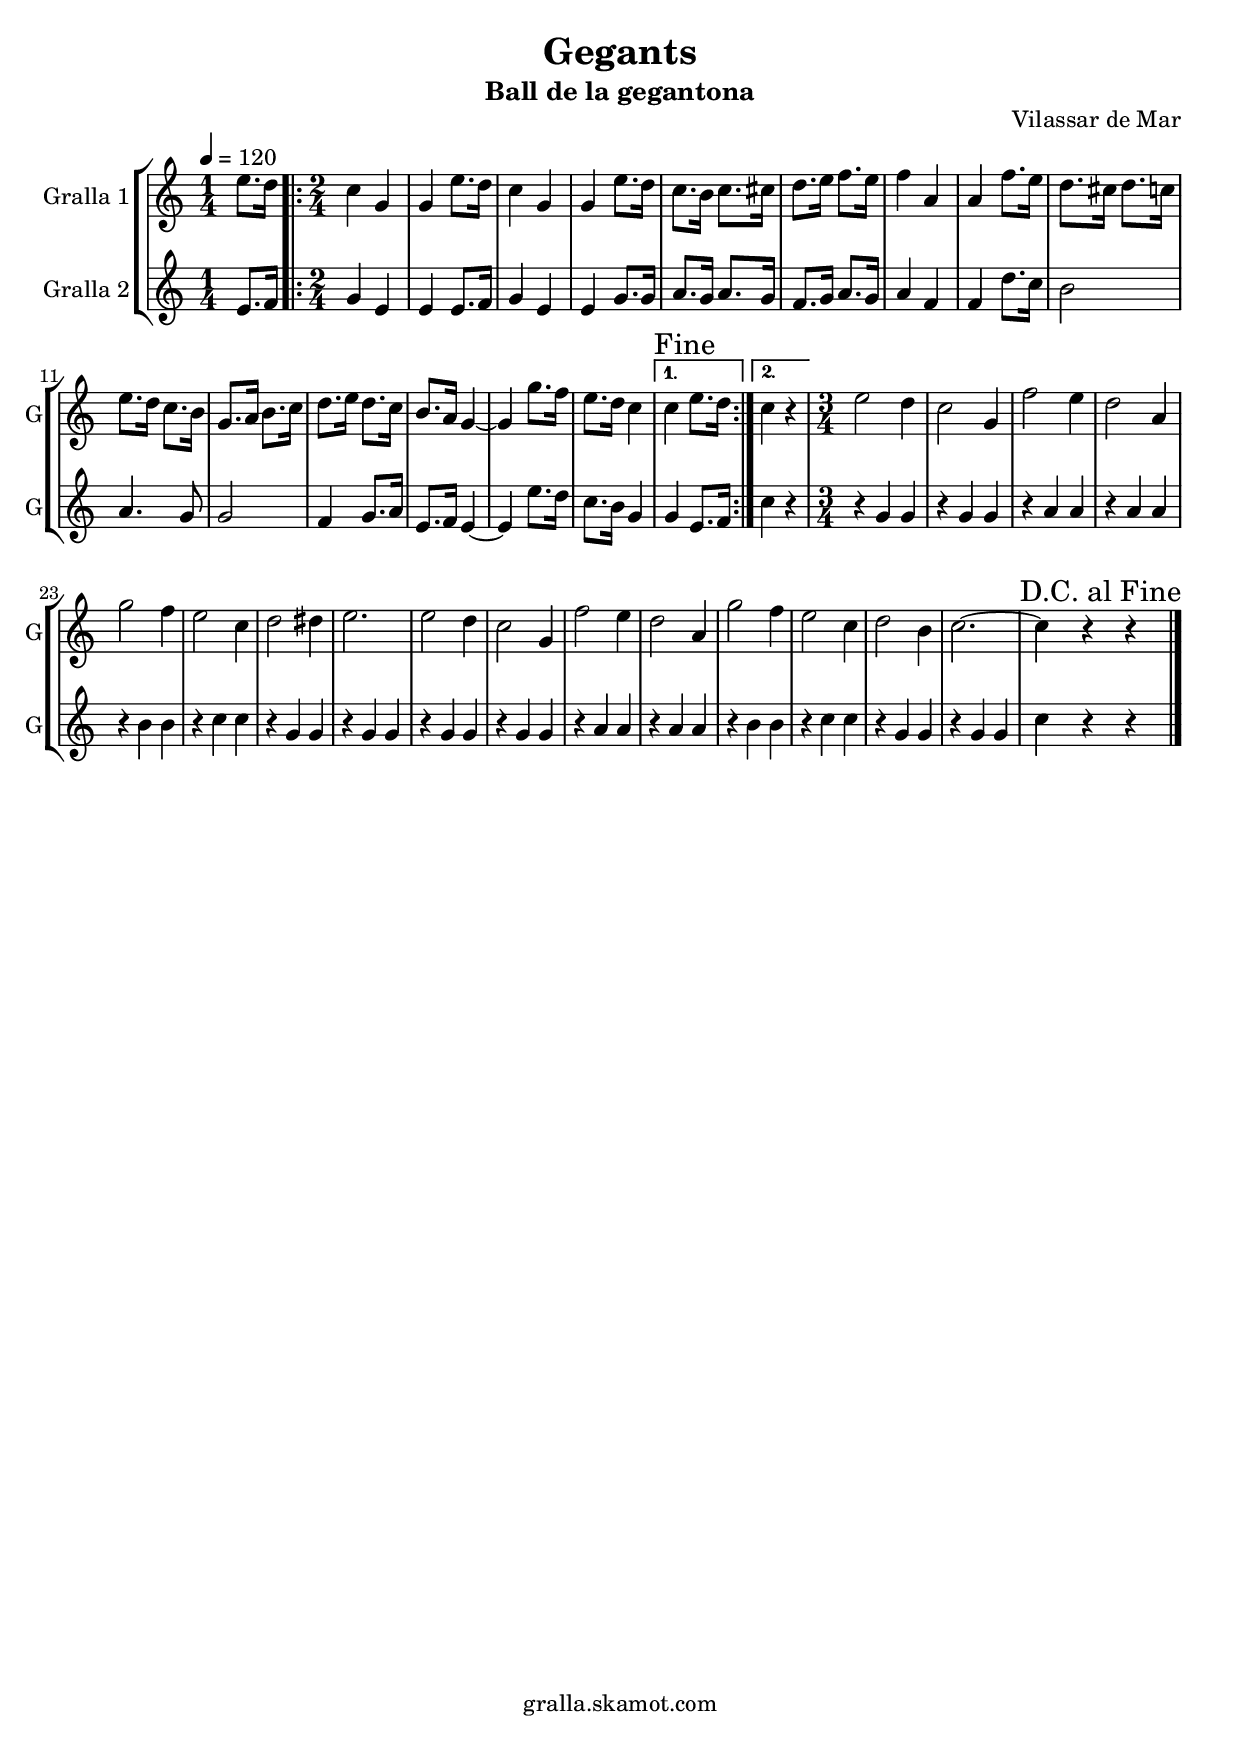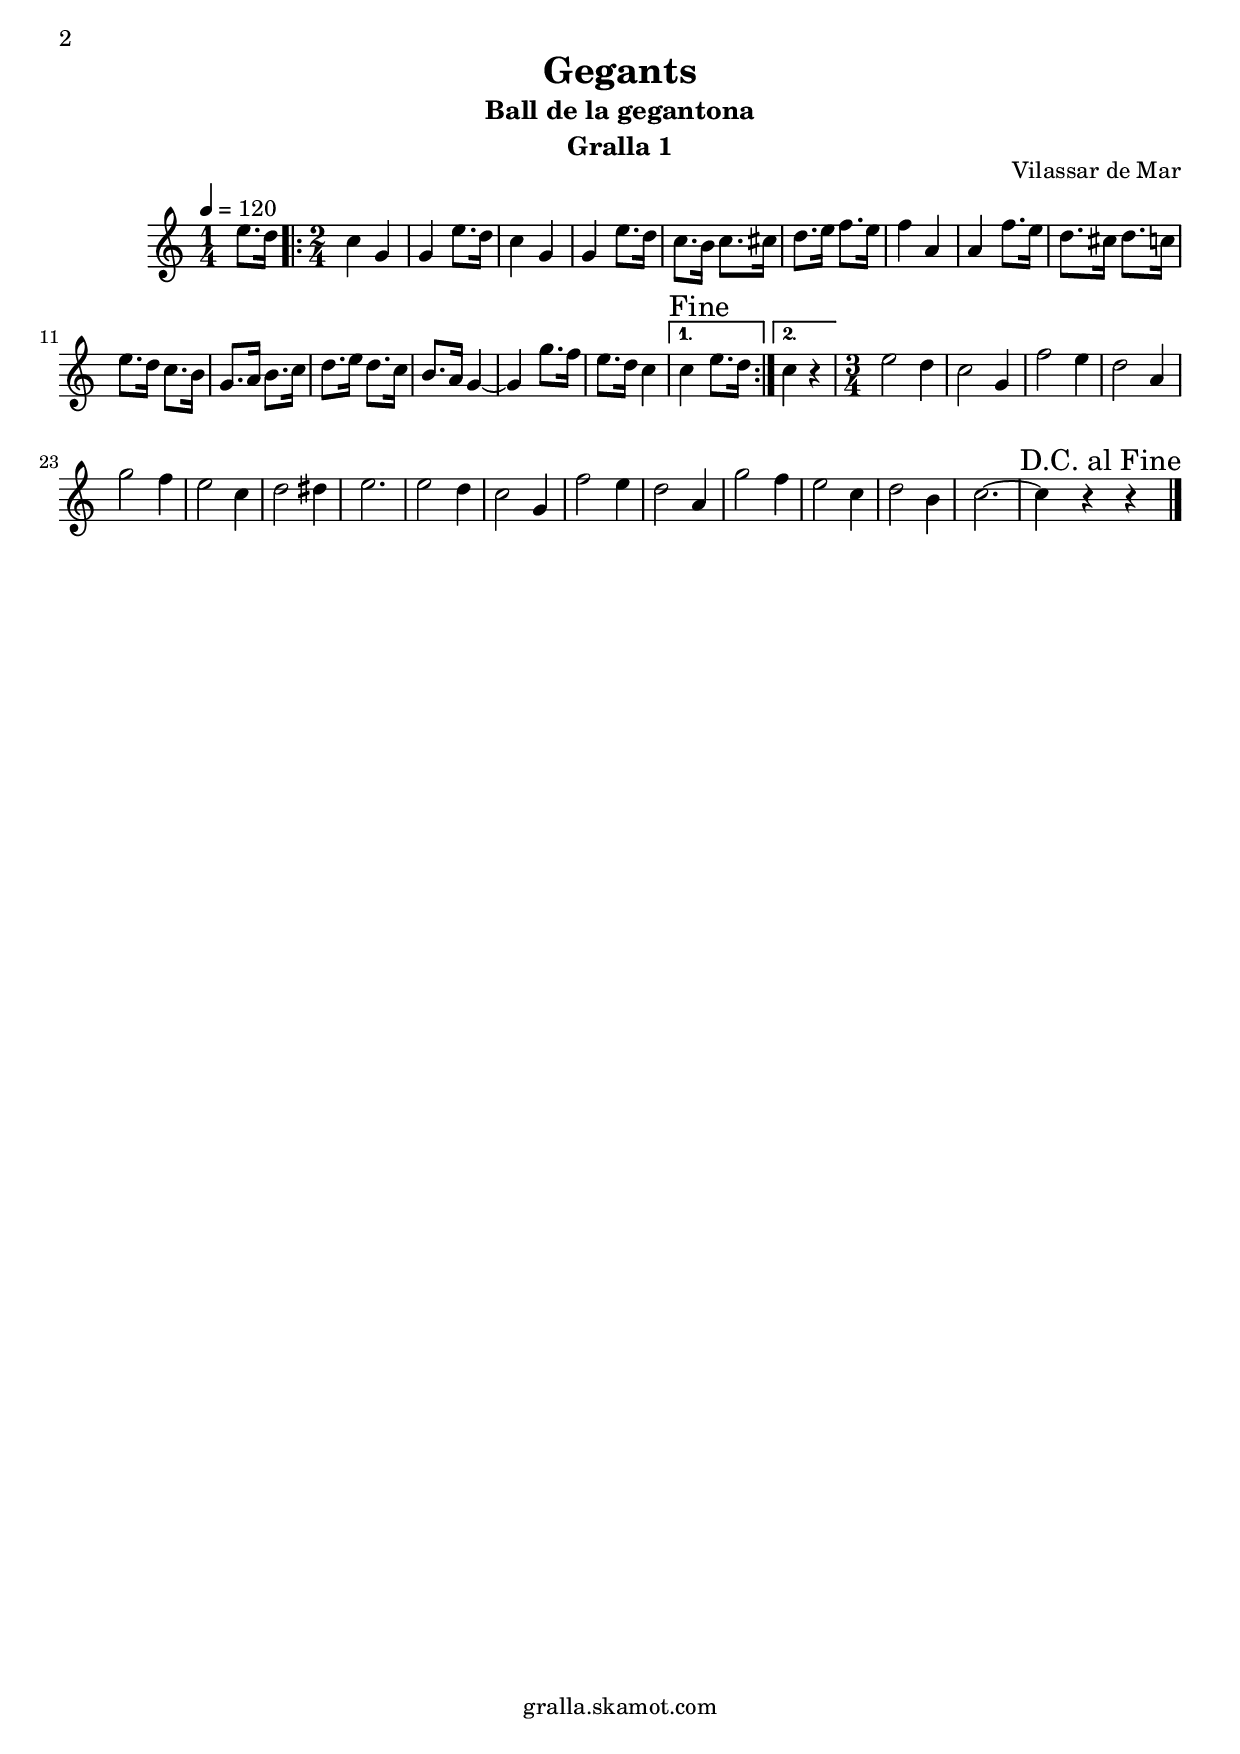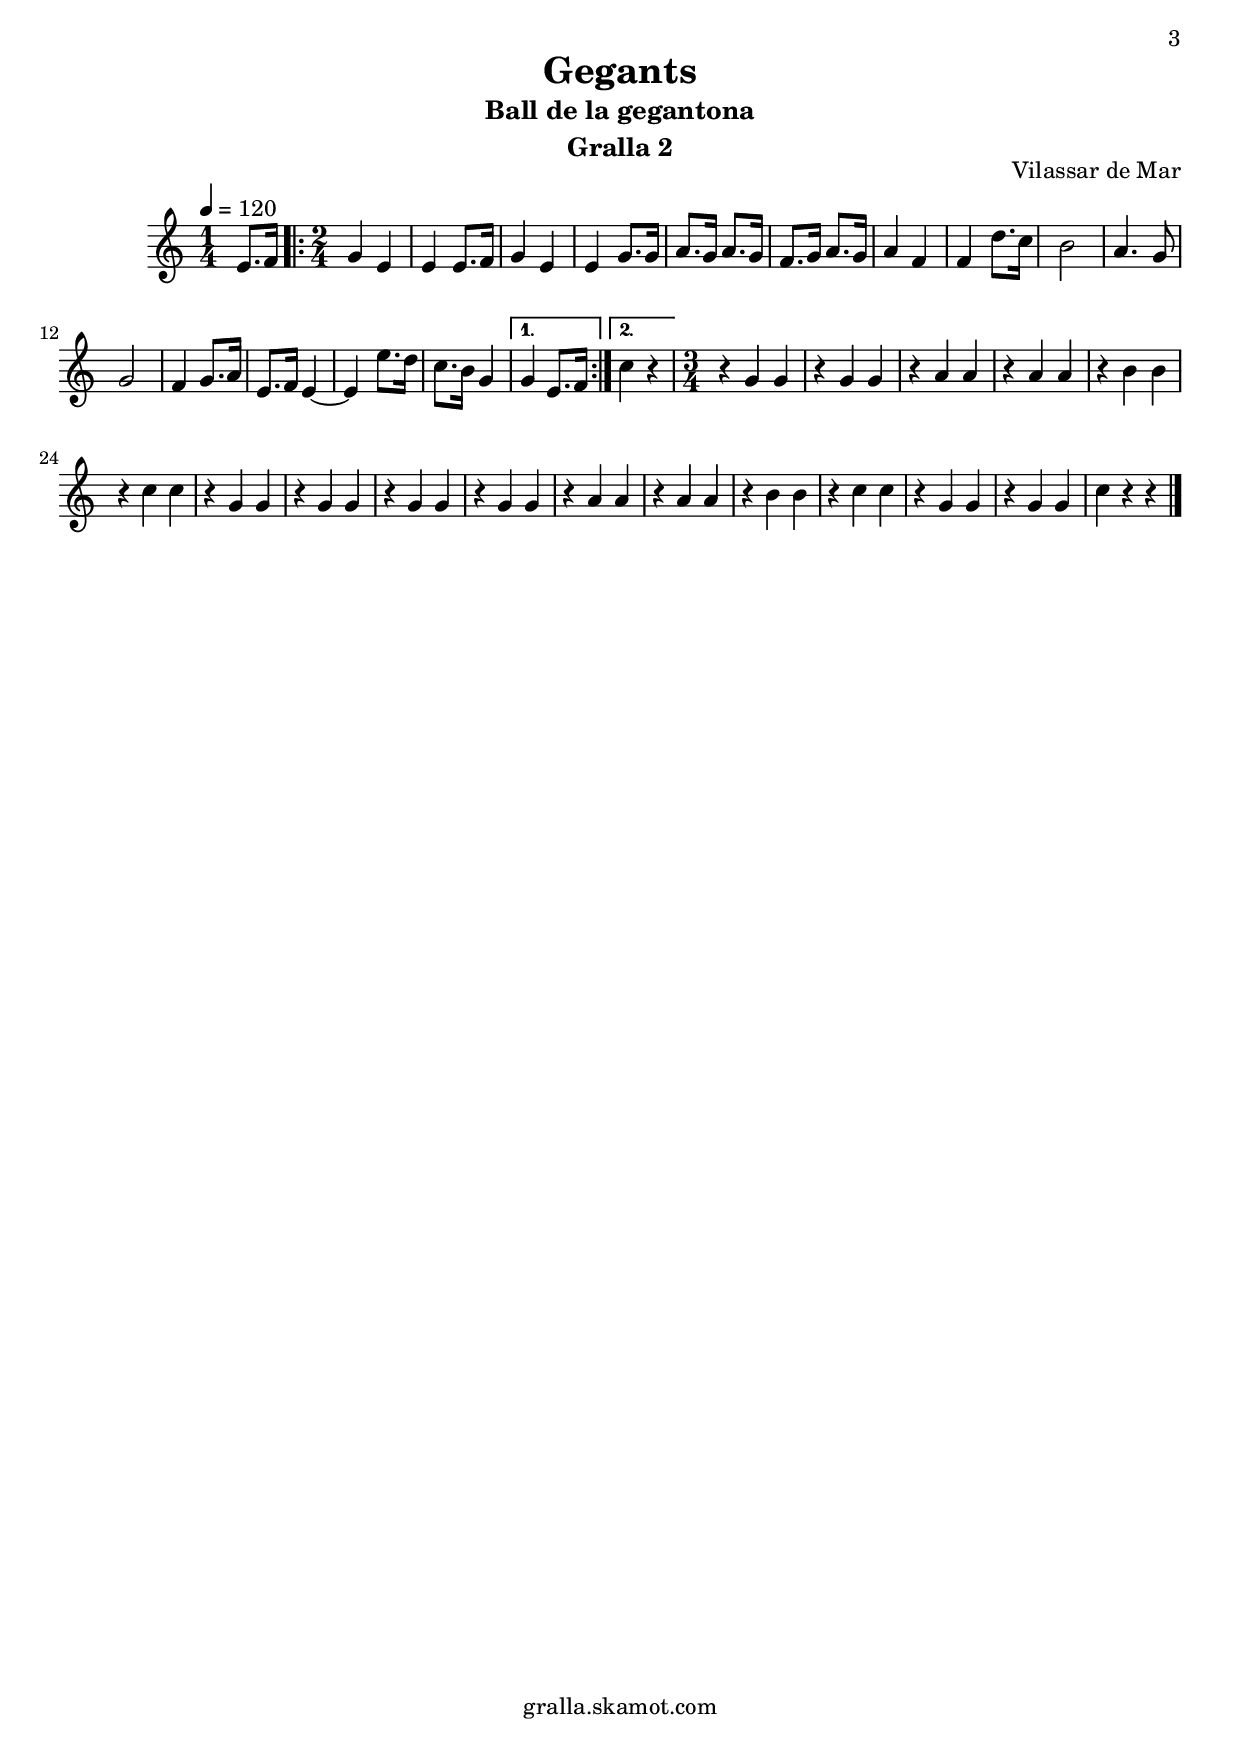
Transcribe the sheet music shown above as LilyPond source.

\version "2.16.2"

\header {
  dedication=""
  title="Gegants"
  subtitle="Ball de la gegantona"
  subsubtitle=""
  poet=""
  meter=""
  piece=""
  composer=""
  arranger=""
  opus="Vilassar de Mar"
  instrument=""
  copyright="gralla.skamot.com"
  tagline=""
}

liniaroAa =
\relative e''
{
  \tempo 4=120
  \clef treble
  \key c \major
  \time 1/4
  e8. d16  |
  \time 2/4   \repeat volta 2 { c4 g  |
  g4 e'8. d16  |
  c4 g  |
  %05
  g4 e'8. d16  |
  c8. b16 c8. cis16  |
  d8. e16 f8. e16  |
  f4 a,  |
  a4 f'8. e16  |
  %10
  d8. cis16 d8. c16  |
  e8. d16 c8. b16  |
  g8. a16 b8. c16  |
  d8. e16 d8. c16  |
  b8. a16 g4 ~  |
  %15
  g4 g'8. f16  |
  e8. d16 c4 }
  \alternative { { \mark "Fine" c4 e8. d16 }
  { c4 r } }
  \time 3/4   e2 d4  |
  %20
  c2 g4  |
  f'2 e4  |
  d2 a4  |
  g'2 f4  |
  e2 c4  |
  %25
  d2 dis4  |
  e2.  |
  e2 d4  |
  c2 g4  |
  f'2 e4  |
  %30
  d2 a4  |
  g'2 f4  |
  e2 c4  |
  d2 b4  |
  c2. ~  |
  %35
  \mark "D.C. al Fine" c4 r r  \bar "|."
}

liniaroAb =
\relative e'
{
  \tempo 4=120
  \clef treble
  \key c \major
  \time 1/4
  e8. f16  |
  \time 2/4   \repeat volta 2 { g4 e  |
  e4 e8. f16  |
  g4 e  |
  %05
  e4 g8. g16  |
  a8. g16 a8. g16  |
  f8. g16 a8. g16  |
  a4 f  |
  f4 d'8. c16  |
  %10
  b2  |
  a4. g8  |
  g2  |
  f4 g8. a16  |
  e8. f16 e4 ~  |
  %15
  e4 e'8. d16  |
  c8. b16 g4 }
  \alternative { { g4 e8. f16 }
  { c'4 r } }
  \time 3/4   r4 g g  |
  %20
  r4 g g  |
  r4 a a  |
  r4 a a  |
  r4 b b  |
  r4 c c  |
  %25
  r4 g g  |
  r4 g g  |
  r4 g g  |
  r4 g g  |
  r4 a a  |
  %30
  r4 a a  |
  r4 b b  |
  r4 c c  |
  r4 g g  |
  r4 g g  |
  %35
  c4 r r  \bar "|."
}

\bookpart {
  \score {
    \new StaffGroup {
      \override Score.RehearsalMark #'self-alignment-X = #LEFT
      <<
        \new Staff \with {instrumentName = #"Gralla 1" shortInstrumentName = #"G"} \liniaroAa
        \new Staff \with {instrumentName = #"Gralla 2" shortInstrumentName = #"G"} \liniaroAb
      >>
    }
    \layout {}
  }
  \score { \unfoldRepeats
    \new StaffGroup {
      \override Score.RehearsalMark #'self-alignment-X = #LEFT
      <<
        \new Staff \with {instrumentName = #"Gralla 1" shortInstrumentName = #"G"} \liniaroAa
        \new Staff \with {instrumentName = #"Gralla 2" shortInstrumentName = #"G"} \liniaroAb
      >>
    }
    \midi {
      \set Staff.midiInstrument = "oboe"
      \set DrumStaff.midiInstrument = "drums"
    }
  }
}

\bookpart {
  \header {instrument="Gralla 1"}
  \score {
    \new StaffGroup {
      \override Score.RehearsalMark #'self-alignment-X = #LEFT
      <<
        \new Staff \liniaroAa
      >>
    }
    \layout {}
  }
  \score { \unfoldRepeats
    \new StaffGroup {
      \override Score.RehearsalMark #'self-alignment-X = #LEFT
      <<
        \new Staff \liniaroAa
      >>
    }
    \midi {
      \set Staff.midiInstrument = "oboe"
      \set DrumStaff.midiInstrument = "drums"
    }
  }
}

\bookpart {
  \header {instrument="Gralla 2"}
  \score {
    \new StaffGroup {
      \override Score.RehearsalMark #'self-alignment-X = #LEFT
      <<
        \new Staff \liniaroAb
      >>
    }
    \layout {}
  }
  \score { \unfoldRepeats
    \new StaffGroup {
      \override Score.RehearsalMark #'self-alignment-X = #LEFT
      <<
        \new Staff \liniaroAb
      >>
    }
    \midi {
      \set Staff.midiInstrument = "oboe"
      \set DrumStaff.midiInstrument = "drums"
    }
  }
}

